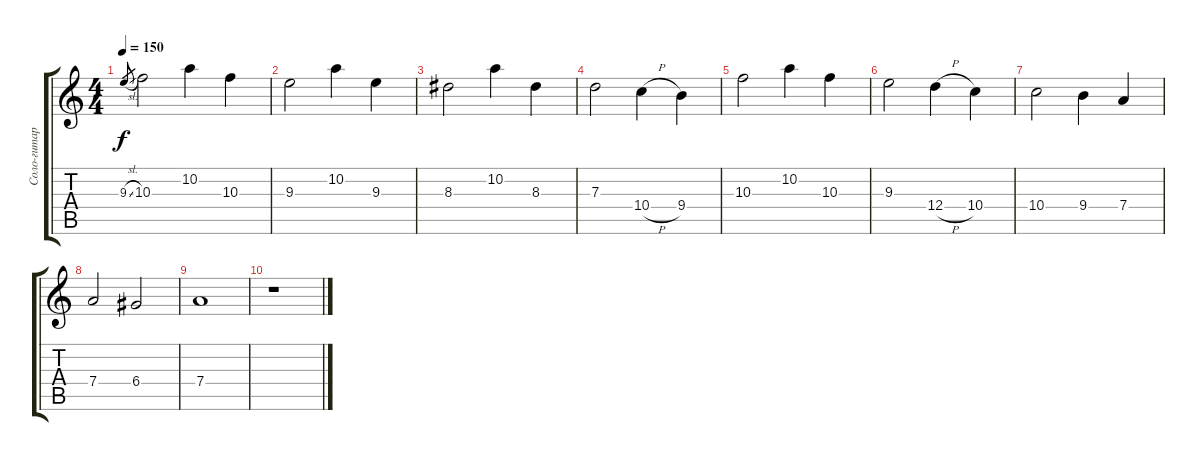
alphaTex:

\track ("Соло-гитара" "Соло-гитар") {instrument acousticguitarsteel}
\staff {score tabs}
\tuning (E4 B3 G3 D3 A2 E2) {hide}
\ts (4 4)
\tempo 150
\clef g2
\ks c
9.3{sl}.8{gr dy f} 10.3.2 10.2.4 10.3.4 |
9.3.2 10.2.4 9.3.4 |
8.3.2 10.2.4 8.3.4 |
7.3.2 10.4{h}.4 9.4.4 |
10.3.2 10.2.4 10.3.4 |
9.3.2 12.4{h}.4 10.4.4 |
10.4.2 9.4.4 7.4.4 |
7.4.2 6.4.2 |
7.4.1 |
r.1
